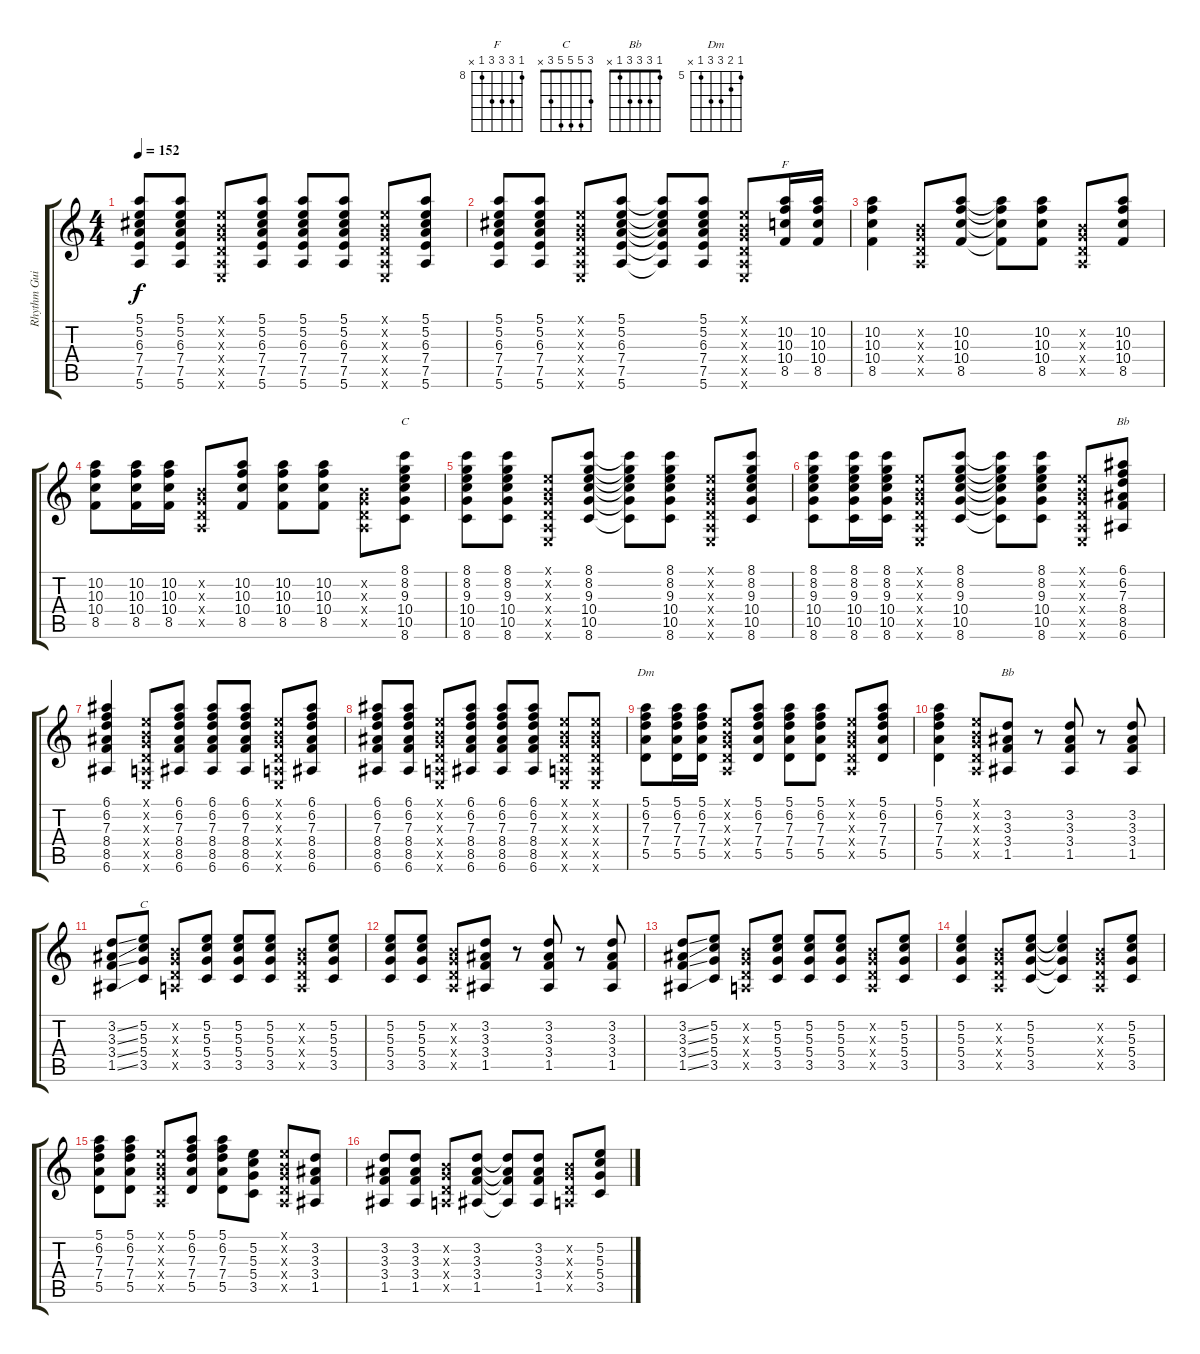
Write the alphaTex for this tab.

\track ("Rhythm Guitar" "Rhythm Gui") {instrument electricguitarjazz}
\staff {score tabs}
\tuning (E4 B3 G3 D3 A2 E2) {hide}
\chord ("F" 8 10 10 10 8 x) {firstfret 8}
\chord ("C" 8 8 9 10 10 8) {firstfret 8}
\chord ("Bb" 6 6 7 8 8 6) {firstfret 6}
\chord ("Dm" 5 6 7 7 5 x) {firstfret 5}
\chord ("Bb" 1 3 3 3 1 x)
\chord ("C" 3 5 5 5 3 x)
\ts (4 4)
\tempo 152
\clef g2
\ks c
(5.1 5.2 6.3 7.4 7.5 5.6).8{dy f} (5.1 5.2 6.3 7.4 7.5 5.6).8 (0.1{x} 0.2{x} 0.3{x} 0.4{x} 0.5{x} 0.6{x}).8 (5.1 5.2 6.3 7.4 7.5 5.6).8 (5.1 5.2 6.3 7.4 7.5 5.6).8 (5.1 5.2 6.3 7.4 7.5 5.6).8 (0.1{x} 0.2{x} 0.3{x} 0.4{x} 0.5{x} 0.6{x}).8 (5.1 5.2 6.3 7.4 7.5 5.6).8 |
(5.1 5.2 6.3 7.4 7.5 5.6).8 (5.1 5.2 6.3 7.4 7.5 5.6).8 (0.1{x} 0.2{x} 0.3{x} 0.4{x} 0.5{x} 0.6{x}).8 (5.1 5.2 6.3 7.4 7.5 5.6).8 (5.1{t} 5.2{t} 6.3{t} 7.4{t} 7.5{t} 5.6{t}).8 (5.1 5.2 6.3 7.4 7.5 5.6).8 (0.1{x} 0.2{x} 0.3{x} 0.4{x} 0.5{x} 0.6{x}).8 (10.2 10.3 10.4 8.5).16{ch "F"} (10.2 10.3 10.4 8.5).16 |
(10.2 10.3 10.4 8.5).4 (0.2{x} 0.3{x} 0.4{x} 0.5{x}).8 (10.2 10.3 10.4 8.5).8 (10.2{t} 10.3{t} 10.4{t} 8.5{t}).8 (10.2 10.3 10.4 8.5).8 (0.2{x} 0.3{x} 0.4{x} 0.5{x}).8 (10.2 10.3 10.4 8.5).8 |
(10.2 10.3 10.4 8.5).8 (10.2 10.3 10.4 8.5).16 (10.2 10.3 10.4 8.5).16 (0.2{x} 0.3{x} 0.4{x} 0.5{x}).8 (10.2 10.3 10.4 8.5).8 (10.2 10.3 10.4 8.5).8 (10.2 10.3 10.4 8.5).8 (0.2{x} 0.3{x} 0.4{x} 0.5{x}).8 (8.1 8.2 9.3 10.4 10.5 8.6).8{ch "C"} |
(8.1 8.2 9.3 10.4 10.5 8.6).8 (8.1 8.2 9.3 10.4 10.5 8.6).8 (0.1{x} 0.2{x} 0.3{x} 0.4{x} 0.5{x} 0.6{x}).8 (8.1 8.2 9.3 10.4 10.5 8.6).8 (8.1{t} 8.2{t} 9.3{t} 10.4{t} 10.5{t} 8.6{t}).8 (8.1 8.2 9.3 10.4 10.5 8.6).8 (0.1{x} 0.2{x} 0.3{x} 0.4{x} 0.5{x} 0.6{x}).8 (8.1 8.2 9.3 10.4 10.5 8.6).8 |
(8.1 8.2 9.3 10.4 10.5 8.6).8 (8.1 8.2 9.3 10.4 10.5 8.6).16 (8.1 8.2 9.3 10.4 10.5 8.6).16 (0.1{x} 0.2{x} 0.3{x} 0.4{x} 0.5{x} 0.6{x}).8 (8.1 8.2 9.3 10.4 10.5 8.6).8 (8.1{t} 8.2{t} 9.3{t} 10.4{t} 10.5{t} 8.6{t}).8 (8.1 8.2 9.3 10.4 10.5 8.6).8 (0.1{x} 0.2{x} 0.3{x} 0.4{x} 0.5{x} 0.6{x}).8 (6.1 6.2 7.3 8.4 8.5 6.6).8{ch "Bb"} |
(6.1 6.2 7.3 8.4 8.5 6.6).4 (0.1{x} 0.2{x} 0.3{x} 0.4{x} 0.5{x} 0.6{x}).8 (6.1 6.2 7.3 8.4 8.5 6.6).8 (6.1 6.2 7.3 8.4 8.5 6.6).8 (6.1 6.2 7.3 8.4 8.5 6.6).8 (0.1{x} 0.2{x} 0.3{x} 0.4{x} 0.5{x} 0.6{x}).8 (6.1 6.2 7.3 8.4 8.5 6.6).8 |
(6.1 6.2 7.3 8.4 8.5 6.6).8 (6.1 6.2 7.3 8.4 8.5 6.6).8 (0.1{x} 0.2{x} 0.3{x} 0.4{x} 0.5{x} 0.6{x}).8 (6.1 6.2 7.3 8.4 8.5 6.6).8 (6.1 6.2 7.3 8.4 8.5 6.6).8 (6.1 6.2 7.3 8.4 8.5 6.6).8 (0.1{x} 0.2{x} 0.3{x} 0.4{x} 0.5{x} 0.6{x}).8 (0.1{x} 0.2{x} 0.3{x} 0.4{x} 0.5{x} 0.6{x}).8 |
(5.1 6.2 7.3 7.4 5.5).8{ch "Dm"} (5.1 6.2 7.3 7.4 5.5).16 (5.1 6.2 7.3 7.4 5.5).16 (0.1{x} 0.2{x} 0.3{x} 0.4{x} 0.5{x}).8 (5.1 6.2 7.3 7.4 5.5).8 (5.1 6.2 7.3 7.4 5.5).8 (5.1 6.2 7.3 7.4 5.5).8 (0.1{x} 0.2{x} 0.3{x} 0.4{x} 0.5{x}).8 (5.1 6.2 7.3 7.4 5.5).8 |
(5.1 6.2 7.3 7.4 5.5).4 (0.1{x} 0.2{x} 0.3{x} 0.4{x} 0.5{x}).8 (3.2 3.3 3.4 1.5).8{ch "Bb"} r.8 (3.2 3.3 3.4 1.5).8 r.8 (3.2 3.3 3.4 1.5).8 |
(3.2{ss} 3.3{ss} 3.4{ss} 1.5{ss}).8 (5.2 5.3 5.4 3.5).8{ch "C"} (0.2{x} 0.3{x} 0.4{x} 0.5{x}).8 (5.2 5.3 5.4 3.5).8 (5.2 5.3 5.4 3.5).8 (5.2 5.3 5.4 3.5).8 (0.2{x} 0.3{x} 0.4{x} 0.5{x}).8 (5.2 5.3 5.4 3.5).8 |
(5.2 5.3 5.4 3.5).8 (5.2 5.3 5.4 3.5).8 (0.2{x} 0.3{x} 0.4{x} 0.5{x}).8 (3.2 3.3 3.4 1.5).8 r.8 (3.2 3.3 3.4 1.5).8 r.8 (3.2 3.3 3.4 1.5).8 |
(3.2{ss} 3.3{ss} 3.4{ss} 1.5{ss}).8 (5.2 5.3 5.4 3.5).8 (0.2{x} 0.3{x} 0.4{x} 0.5{x}).8 (5.2 5.3 5.4 3.5).8 (5.2 5.3 5.4 3.5).8 (5.2 5.3 5.4 3.5).8 (0.2{x} 0.3{x} 0.4{x} 0.5{x}).8 (5.2 5.3 5.4 3.5).8 |
(5.2 5.3 5.4 3.5).4 (0.2{x} 0.3{x} 0.4{x} 0.5{x}).8 (5.2 5.3 5.4 3.5).8 (5.2{t} 5.3{t} 5.4{t} 3.5{t}).4 (0.2{x} 0.3{x} 0.4{x} 0.5{x}).8 (5.2 5.3 5.4 3.5).8 |
(5.1 6.2 7.3 7.4 5.5).8 (5.1 6.2 7.3 7.4 5.5).8 (0.1{x} 0.2{x} 0.3{x} 0.4{x} 0.5{x}).8 (5.1 6.2 7.3 7.4 5.5).8 (5.1 6.2 7.3 7.4 5.5).8 (5.2 5.3 5.4 3.5).8 (0.1{x} 0.2{x} 0.3{x} 0.4{x} 0.5{x}).8 (3.2 3.3 3.4 1.5).8 |
(3.2 3.3 3.4 1.5).8 (3.2 3.3 3.4 1.5).8 (0.2{x} 0.3{x} 0.4{x} 0.5{x}).8 (3.2 3.3 3.4 1.5).8 (3.2{t} 3.3{t} 3.4{t} 1.5{t}).8 (3.2 3.3 3.4 1.5).8 (0.2{x} 0.3{x} 0.4{x} 0.5{x}).8 (5.2 5.3 5.4 3.5).8
